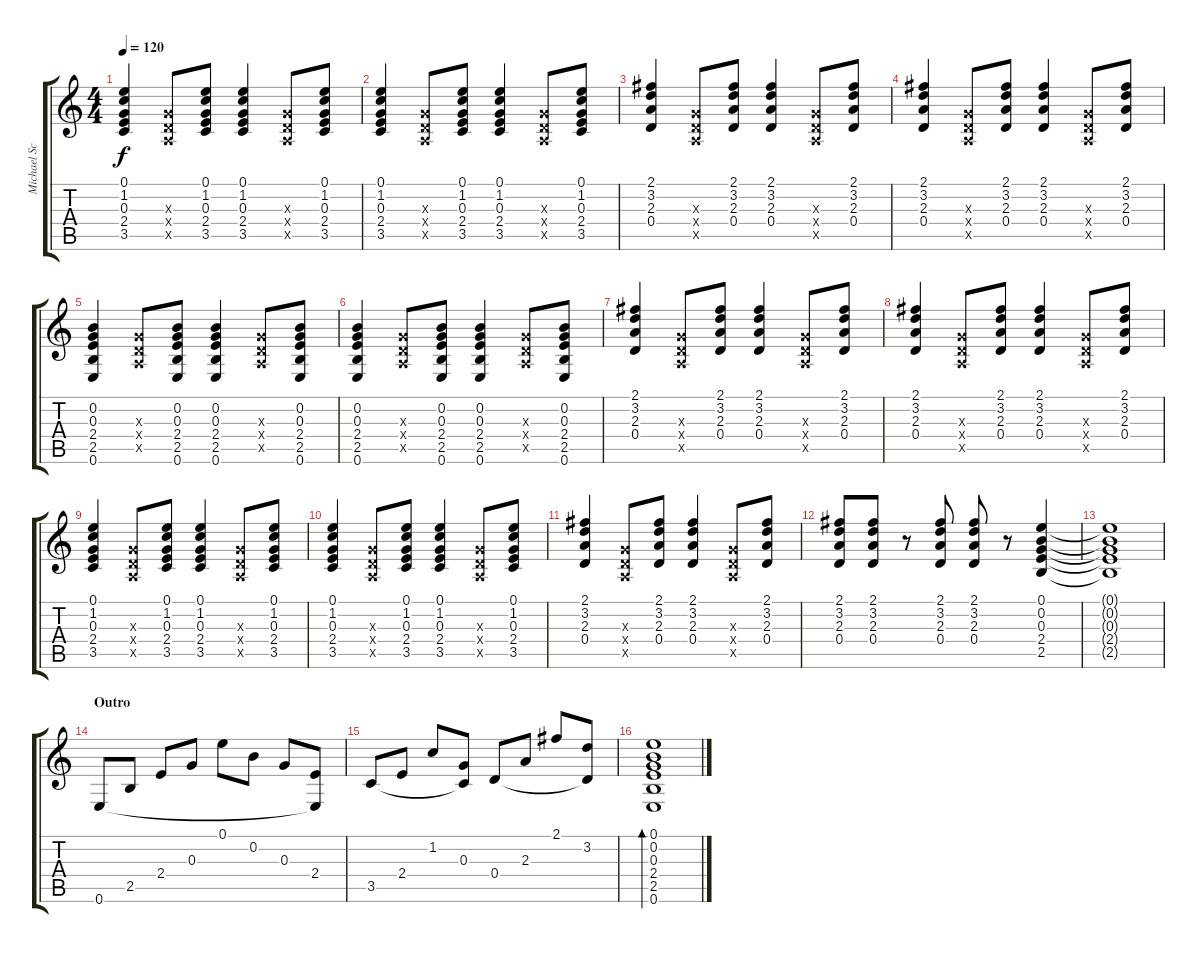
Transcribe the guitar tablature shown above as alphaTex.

\track ("Michael Schenker 1" "Michael Sc") {instrument acousticguitarsteel}
\staff {score tabs}
\tuning (E4 B3 G3 D3 A2 E2) {hide}
\ts (4 4)
\tempo 120
\clef g2
\ks c
(0.1 1.2 0.3 2.4 3.5).4{dy f} (0.3{x} 0.4{x} 0.5{x}).8 (0.1 1.2 0.3 2.4 3.5).8 (0.1 1.2 0.3 2.4 3.5).4 (0.3{x} 0.4{x} 0.5{x}).8 (0.1 1.2 0.3 2.4 3.5).8 |
(0.1 1.2 0.3 2.4 3.5).4 (0.3{x} 0.4{x} 0.5{x}).8 (0.1 1.2 0.3 2.4 3.5).8 (0.1 1.2 0.3 2.4 3.5).4 (0.3{x} 0.4{x} 0.5{x}).8 (0.1 1.2 0.3 2.4 3.5).8 |
(2.1 3.2 2.3 0.4).4 (0.3{x} 0.4{x} 0.5{x}).8 (2.1 3.2 2.3 0.4).8 (2.1 3.2 2.3 0.4).4 (0.3{x} 0.4{x} 0.5{x}).8 (2.1 3.2 2.3 0.4).8 |
(2.1 3.2 2.3 0.4).4 (0.3{x} 0.4{x} 0.5{x}).8 (2.1 3.2 2.3 0.4).8 (2.1 3.2 2.3 0.4).4 (0.3{x} 0.4{x} 0.5{x}).8 (2.1 3.2 2.3 0.4).8 |
(0.2 0.3 2.4 2.5 0.6).4 (0.3{x} 0.4{x} 0.5{x}).8 (0.2 0.3 2.4 2.5 0.6).8 (0.2 0.3 2.4 2.5 0.6).4 (0.3{x} 0.4{x} 0.5{x}).8 (0.2 0.3 2.4 2.5 0.6).8 |
(0.2 0.3 2.4 2.5 0.6).4 (0.3{x} 0.4{x} 0.5{x}).8 (0.2 0.3 2.4 2.5 0.6).8 (0.2 0.3 2.4 2.5 0.6).4 (0.3{x} 0.4{x} 0.5{x}).8 (0.2 0.3 2.4 2.5 0.6).8 |
(2.1 3.2 2.3 0.4).4 (0.3{x} 0.4{x} 0.5{x}).8 (2.1 3.2 2.3 0.4).8 (2.1 3.2 2.3 0.4).4 (0.3{x} 0.4{x} 0.5{x}).8 (2.1 3.2 2.3 0.4).8 |
(2.1 3.2 2.3 0.4).4 (0.3{x} 0.4{x} 0.5{x}).8 (2.1 3.2 2.3 0.4).8 (2.1 3.2 2.3 0.4).4 (0.3{x} 0.4{x} 0.5{x}).8 (2.1 3.2 2.3 0.4).8 |
(0.1 1.2 0.3 2.4 3.5).4 (0.3{x} 0.4{x} 0.5{x}).8 (0.1 1.2 0.3 2.4 3.5).8 (0.1 1.2 0.3 2.4 3.5).4 (0.3{x} 0.4{x} 0.5{x}).8 (0.1 1.2 0.3 2.4 3.5).8 |
(0.1 1.2 0.3 2.4 3.5).4 (0.3{x} 0.4{x} 0.5{x}).8 (0.1 1.2 0.3 2.4 3.5).8 (0.1 1.2 0.3 2.4 3.5).4 (0.3{x} 0.4{x} 0.5{x}).8 (0.1 1.2 0.3 2.4 3.5).8 |
(2.1 3.2 2.3 0.4).4 (0.3{x} 0.4{x} 0.5{x}).8 (2.1 3.2 2.3 0.4).8 (2.1 3.2 2.3 0.4).4 (0.3{x} 0.4{x} 0.5{x}).8 (2.1 3.2 2.3 0.4).8 |
(2.1 3.2 2.3 0.4).8 (2.1 3.2 2.3 0.4).8 r.8 (2.1 3.2 2.3 0.4).8 (2.1 3.2 2.3 0.4).8 r.8 (0.1 0.2 0.3 2.4 2.5).4 |
(0.1{t} 0.2{t} 0.3{t} 2.4{t} 2.5{t}).1 |
\section ("" "Outro")
0.6.8 2.5.8 2.4.8 0.3.8 0.1.8 0.2.8 0.3.8 (2.4 0.6{t}).8 |
3.5.8 2.4.8 1.2.8 (0.3 3.5{t}).8 0.4.8 2.3.8 2.1.8 (3.2 0.4{t}).8 |
(0.1 0.2 0.3 2.4 2.5 0.6).1{bd 120}
